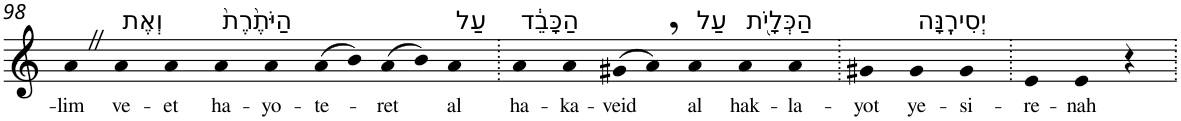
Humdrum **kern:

**kern	**text
*part1	*part1
*staff1	*staff1
*I"Piano	*
*I'Pno	*
!!LO:PB:g=z
*clefG2	*
*k[]	*
=98	=98
!	!LO:LY:b
4aZ	-lim
!LO:TX:a:t=וְאֶת	!
!	!LO:LY:b
4a	ve-
!	!LO:LY:b
4a	-et
!LO:TX:a:t=הַיֹּתֶ֙רֶת֙	!
!	!LO:LY:b
4a	ha-
!	!LO:LY:b
4a	-yo-
!	!LO:LY:b
(>8a	-te-
8b)	.
!	!LO:LY:b
(>8a	-ret
8b)	.
!LO:TX:a:t=עַל	!
!	!LO:LY:b
4a	al
=99.	=99.
!LO:TX:a:t=הַכָּבֵ֔ד	!
!	!LO:LY:b
4a	ha-
!	!LO:LY:b
4a	-ka-
!	!LO:LY:b
(>8g#X	-veid
8a,)	.
!LO:TX:a:t=עַל	!
!	!LO:LY:b
4a	al
!LO:TX:a:t=הַכְּלָיֹ֖ת	!
!	!LO:LY:b
4a	hak-
!	!LO:LY:b
4a	-la-
=100.	=100.
!	!LO:LY:b
4g#X	-yot
!LO:TX:a:t=יְסִירֶֽנָּה	!
!	!LO:LY:b
4g#	ye-
!	!LO:LY:b
4g#	-si-
=101.	=101.
!	!LO:LY:b
4e	-re-
!	!LO:LY:b
4e	-nah
4r	.
=.	=.
*-	*-
